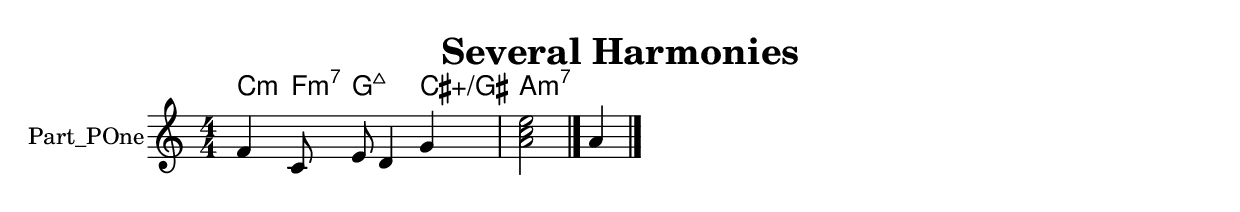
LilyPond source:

\version "2.24.4"

\header {
  workCreditTypeTitle = "Several Harmonies"
  encodingDate        = "2023-02-27"
  software            = "MuseScore 3.6.2"
  title               = "Several Harmonies"
}

\paper {
  % horizontal-shift = 0.0\mm
  % indent = 0.0\mm
  % short-indent = 0.0\mm
  
  % markup-system-spacing-padding = 0.0\mm
  % between-system-space = 0.0\mm
  % page-top-space = 0.0\mm
  
  % page-count = -1
  % system-count = -1
  
  % oddHeaderMarkup = ""
  % evenHeaderMarkup = ""
  % oddFooterMarkup = ""
  % evenFooterMarkup = ""
}

\layout {
  \context { \Score
    autoBeaming = ##f % to display tuplets brackets
  }
  \context { \Voice
  }
}

Part_POne_HARMONIES_Staff_HARMONIES_VoiceEleven = \chordmode {
  \language "nederlands"
  
  \clef "treble"
  \key c \major
  \numericTimeSignature \time 4/4
  c4:m f8:m7 g:maj7 s4 cis:aug/gis a2:m7
  \bar "|."
  s  | % 1
  \barNumberCheck #3
}

Part_POne_Staff_One_Voice_One = \absolute {
  \language "nederlands"
  
  \clef "treble"
  \key c \major
  \numericTimeSignature \time 4/4
  \stemUp f'4 c'8 e' d'4 g' \stemDown  < a' c'' e'' > 2 \stemUp a'4
  \bar "|."
}

\book {

  \score {
    <<
      
      
      
      <<
      
        \new PianoStaff
        \with {
          instrumentName = "Part_POne"
          shortInstrumentName = "Pno."
        }
        
        <<
        
          \context ChordNames = "Part_POne_HARMONIES_Staff_HARMONIES_VoiceEleven"
          \Part_POne_HARMONIES_Staff_HARMONIES_VoiceEleven
          
          \new Staff  = "Part_POne_Staff_One"
          \with {
          }
          <<
            \context Voice = "Part_POne_Staff_One_Voice_One" <<
              \Part_POne_Staff_One_Voice_One
            >>
          >>
          
        >>
      
      
      >>
    
    >>
    
    \layout {
      \context { \Score
        autoBeaming = ##f % to display tuplets brackets
      }
      \context { \Voice
      }
    }
    
    \midi {
      \tempo 16 = 360
    }
  }
  
}
